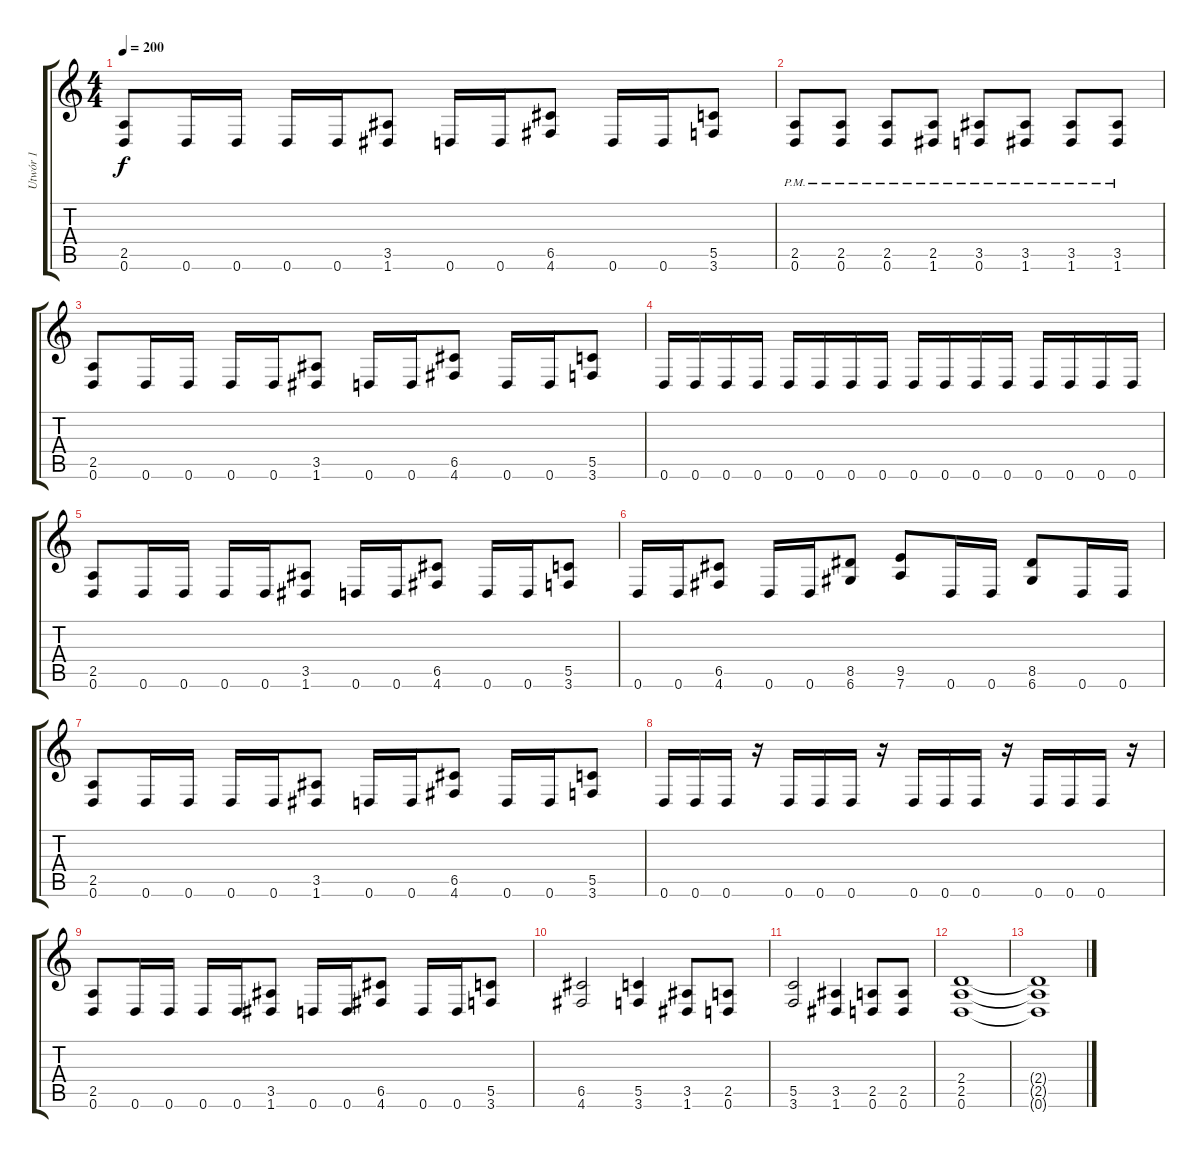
\track ("Utwór 1" "Utwór 1") {instrument distortionguitar}
\staff {score tabs}
\tuning (D4 A3 F3 C3 G2 D2) {hide}
\ts (4 4)
\tempo 200
\clef g2
\ks c
(2.5 0.6).8{dy f} 0.6.16 0.6.16 0.6.16 0.6.16 (3.5 1.6).8 0.6.16 0.6.16 (6.5 4.6).8 0.6.16 0.6.16 (5.5 3.6).8 |
(2.5{pm} 0.6{pm}).8 (2.5{pm} 0.6{pm}).8 (2.5{pm} 0.6{pm}).8 (2.5{pm} 1.6{pm}).8 (3.5{pm} 0.6{pm}).8 (3.5{pm} 1.6{pm}).8 (3.5{pm} 1.6{pm}).8 (3.5{pm} 1.6{pm}).8 |
(2.5 0.6).8 0.6.16 0.6.16 0.6.16 0.6.16 (3.5 1.6).8 0.6.16 0.6.16 (6.5 4.6).8 0.6.16 0.6.16 (5.5 3.6).8 |
0.6.16 0.6.16 0.6.16 0.6.16 0.6.16 0.6.16 0.6.16 0.6.16 0.6.16 0.6.16 0.6.16 0.6.16 0.6.16 0.6.16 0.6.16 0.6.16 |
(2.5 0.6).8 0.6.16 0.6.16 0.6.16 0.6.16 (3.5 1.6).8 0.6.16 0.6.16 (6.5 4.6).8 0.6.16 0.6.16 (5.5 3.6).8 |
0.6.16 0.6.16 (6.5 4.6).8 0.6.16 0.6.16 (8.5 6.6).8 (9.5 7.6).8 0.6.16 0.6.16 (8.5 6.6).8 0.6.16 0.6.16 |
(2.5 0.6).8 0.6.16 0.6.16 0.6.16 0.6.16 (3.5 1.6).8 0.6.16 0.6.16 (6.5 4.6).8 0.6.16 0.6.16 (5.5 3.6).8 |
0.6.16 0.6.16 0.6.16 r.16 0.6.16 0.6.16 0.6.16 r.16 0.6.16 0.6.16 0.6.16 r.16 0.6.16 0.6.16 0.6.16 r.16 |
(2.5 0.6).8 0.6.16 0.6.16 0.6.16 0.6.16 (3.5 1.6).8 0.6.16 0.6.16 (6.5 4.6).8 0.6.16 0.6.16 (5.5 3.6).8 |
(6.5 4.6).2 (5.5 3.6).4 (3.5 1.6).8 (2.5 0.6).8 |
(5.5 3.6).2 (3.5 1.6).4 (2.5 0.6).8 (2.5 0.6).8 |
(2.4 2.5 0.6).1 |
(2.4{t} 2.5{t} 0.6{t}).1
